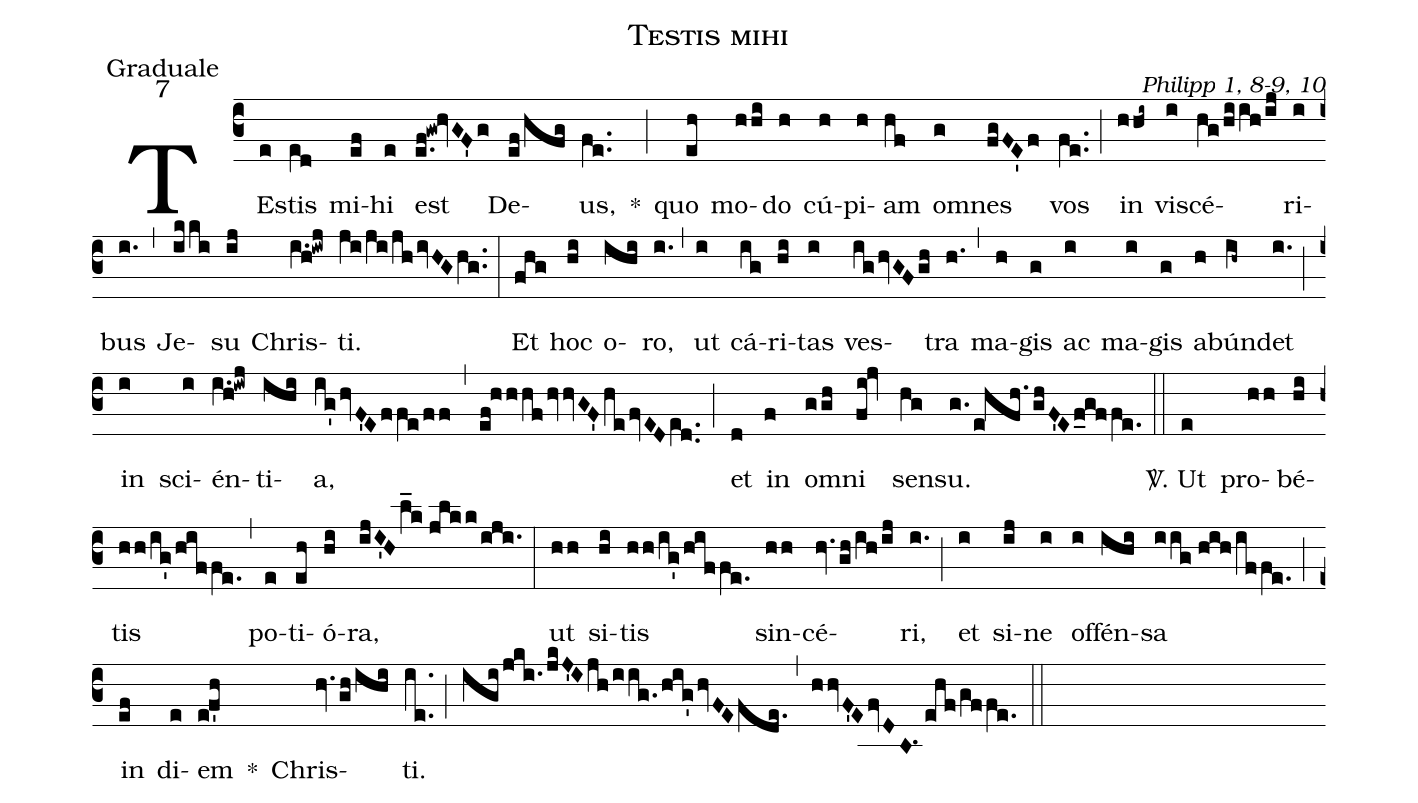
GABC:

name: Testis mihi;
office-part: Graduale;
mode: 7;
commentary: Philipp 1, 8-9, 10;
%%
(c3) TEs(e)tis(e[ll:1]d) mi(ef)hi(e) est(e.f!gw!hvGF'g) De(ef/hfg)us,(fe..) *(;)
quo(eh) mo(hhi)do(h) cú(h)pi(h)am(hf) om(g)nes(fgFE'f) vos(fe..) (;) in(hhi~) vi(i)scé(hg/hiih/ij)ri(i)bus(i.) (,) Je(ikki)su(ij) Chris(i.h!iwj)ti.(ji/ji/jhivHGhg..) (:)
Et(fhg) hoc(hi) o(ihi)ro,(i.) (,) ut(i) cá(ig)ri(hi)tas(i) ves(ighvGFgh)tra(h.) (,) ma(h)gis(g) ac(i) ma(i)gis(g) ab(h)ún(ih~)det(i.) (;) in(i) sci(i)én(i.h!iwj)ti(ihi)a,(ig'hvF'Effe/ff) (,) (ef!hhhfhvvGF'hefvEDe[ll:1]d..) (;) et(d) in(f) om(ggh)ni(fi!jv) sen(hg)su.(g./e!hfh./ghF'Ef_gffe.) (::)
<sp>V/</sp>. Ut(e) pro(hh)bé(hi)tis(hh/ig'/hiffe.) (,) po(e)ti(eh)ó(hi)ra,(ijI'H/l_k//jlkk/iji.) (:)
ut(hh) si(hi)tis(hh/ig'/hiffe.) sin(hh)cé(hv.gh/ih/ij)ri,(i.) (;) et(i) si(ij)ne(i) of(i)fén(ihi)sa(iig//hih/iffe.) (;) in(ef) di(e)em(ef'h) *() Chris(hv.gh/ihi)ti.(ie..) (;) (igijki./jkJ'Ijh/iig./hig'hvFEfde.) (,) (hhvF'EfvDB.1//ehf/gffe.) (::)
